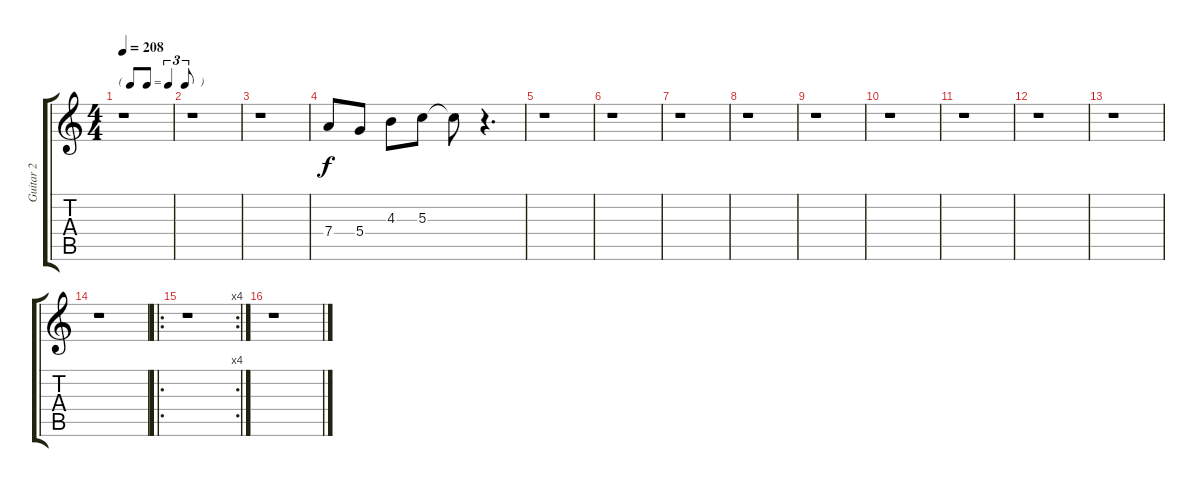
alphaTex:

\track ("Guitar 2" "Guitar 2") {instrument distortionguitar}
\staff {score tabs}
\tuning (E4 B3 G3 D3 A2 E2) {hide}
\ts (4 4)
\tf triplet8th
\tempo 208
\clef g2
\ks c
r.1{dy f} |
r.1 |
r.1 |
7.4.8 5.4.8 4.3.8 5.3.8 5.3{t}.8 r.4{d} |
r.1 |
r.1 |
r.1 |
r.1 |
r.1 |
r.1 |
r.1 |
r.1 |
r.1 |
r.1 |
\ro
\rc 4
r.1 |
r.1
